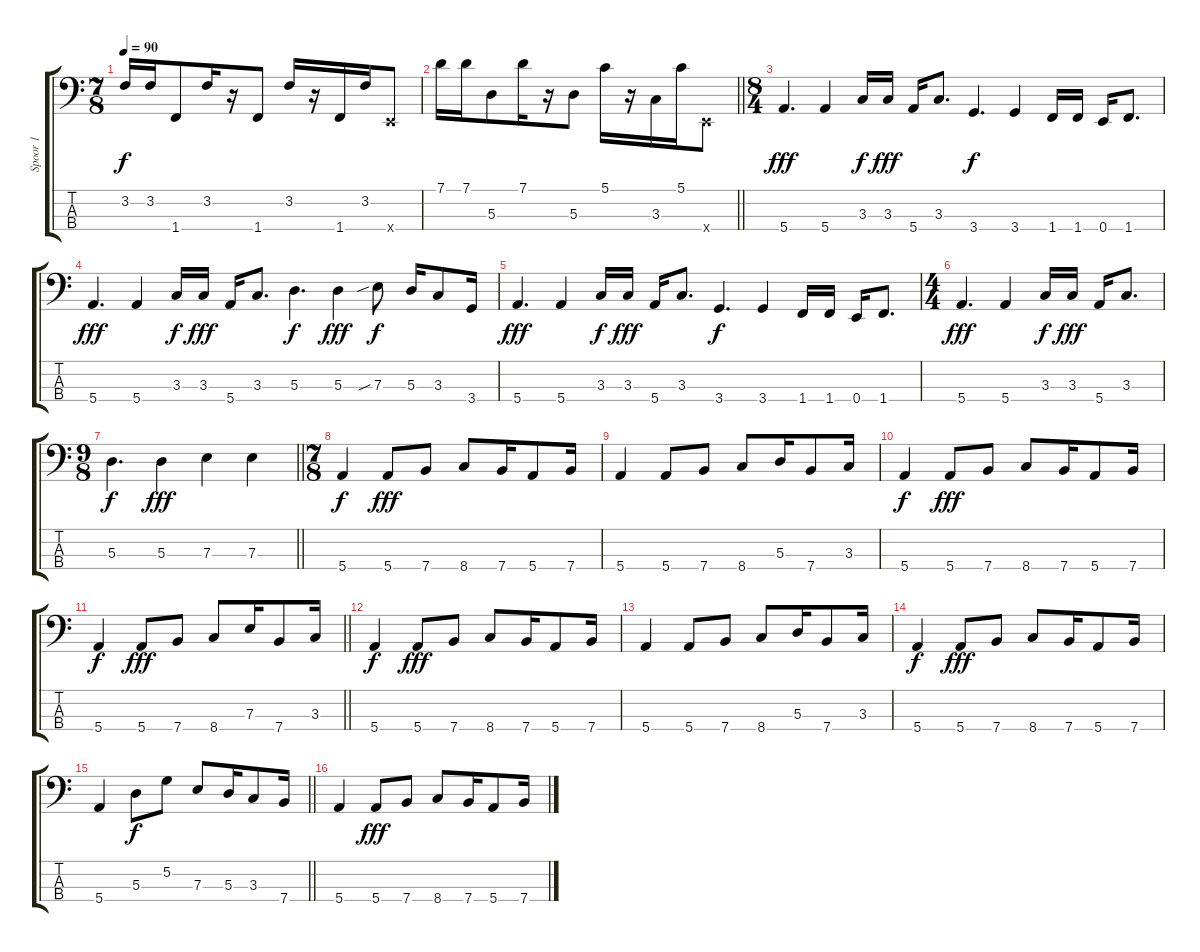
\track ("Spoor 1" "Spoor 1") {instrument electricbassfinger}
\staff {score tabs}
\tuning (G2 D2 A1 E1) {hide}
\ts (7 8)
\tempo 90
\clef f4
\ks c
3.2.16{dy f} 3.2.16 1.4.8 3.2.16 r.16 1.4.8 3.2.16 r.16 1.4.16 3.2.16 0.4{x}.8 |
\barLineRight lightlight
7.1.16 7.1.16 5.3.8 7.1.16 r.16 5.3.8 5.1.16 r.16 3.3.16 5.1.16 0.4{x}.8 |
\ts (8 4)
5.4.4{d dy fff} 5.4.4 3.3.16{dy f} 3.3.16{dy fff} 5.4.16 3.3.8{d} 3.4.4{d dy f} 3.4.4 1.4.16 1.4.16 0.4.16 1.4.8{d} |
5.4.4{d dy fff} 5.4.4 3.3.16{dy f} 3.3.16{dy fff} 5.4.16 3.3.8{d} 5.3.4{d dy f} 5.3.4{dy fff} 7.3{sib}.8{dy f} 5.3.16 3.3.8 3.4.16 |
5.4.4{d dy fff} 5.4.4 3.3.16{dy f} 3.3.16{dy fff} 5.4.16 3.3.8{d} 3.4.4{d dy f} 3.4.4 1.4.16 1.4.16 0.4.16 1.4.8{d} |
\ts (4 4)
5.4.4{d dy fff} 5.4.4 3.3.16{dy f} 3.3.16{dy fff} 5.4.16 3.3.8{d} |
\ts (9 8)
\barLineRight lightlight
5.3.4{d dy f} 5.3.4{dy fff} 7.3.4 7.3.4 |
\ts (7 8)
5.4.4{dy f} 5.4.8{dy fff} 7.4.8 8.4.8 7.4.16 5.4.8 7.4.16 |
5.4.4 5.4.8 7.4.8 8.4.8 5.3.16 7.4.8 3.3.16 |
5.4.4{dy f} 5.4.8{dy fff} 7.4.8 8.4.8 7.4.16 5.4.8 7.4.16 |
\barLineRight lightlight
5.4.4{dy f} 5.4.8{dy fff} 7.4.8 8.4.8 7.3.16 7.4.8 3.3.16 |
5.4.4{dy f} 5.4.8{dy fff} 7.4.8 8.4.8 7.4.16 5.4.8 7.4.16 |
5.4.4 5.4.8 7.4.8 8.4.8 5.3.16 7.4.8 3.3.16 |
5.4.4{dy f} 5.4.8{dy fff} 7.4.8 8.4.8 7.4.16 5.4.8 7.4.16 |
\barLineRight lightlight
5.4.4 5.3.8{dy f} 5.2.8 7.3.8 5.3.16 3.3.8 7.4.16 |
5.4.4 5.4.8{dy fff} 7.4.8 8.4.8 7.4.16 5.4.8 7.4.16
